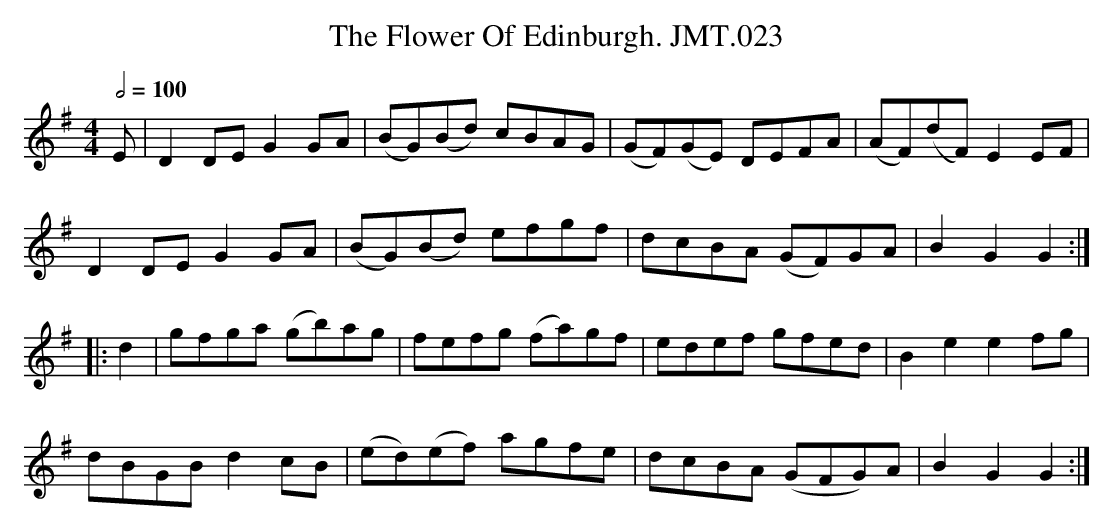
X:1
T:Flower Of Edinburgh. JMT.023, The
M:4/4
L:1/8
Q:1/2=100
K:G
E|D2DEG2GA|(BG)(Bd) cBAG|(GF)(GE) DEFA|(AF)(dF)E2EF|
D2DEG2GA|(BG)(Bd) efgf|dcBA (GF)GA|B2G2G2:|
|:d2|gfga (gb)ag|fefg (fa)gf|edef gfed|B2e2e2fg|
dBGBd2cB|(ed)(ef) agfe|dcBA (GFG)A|B2G2G2:|
